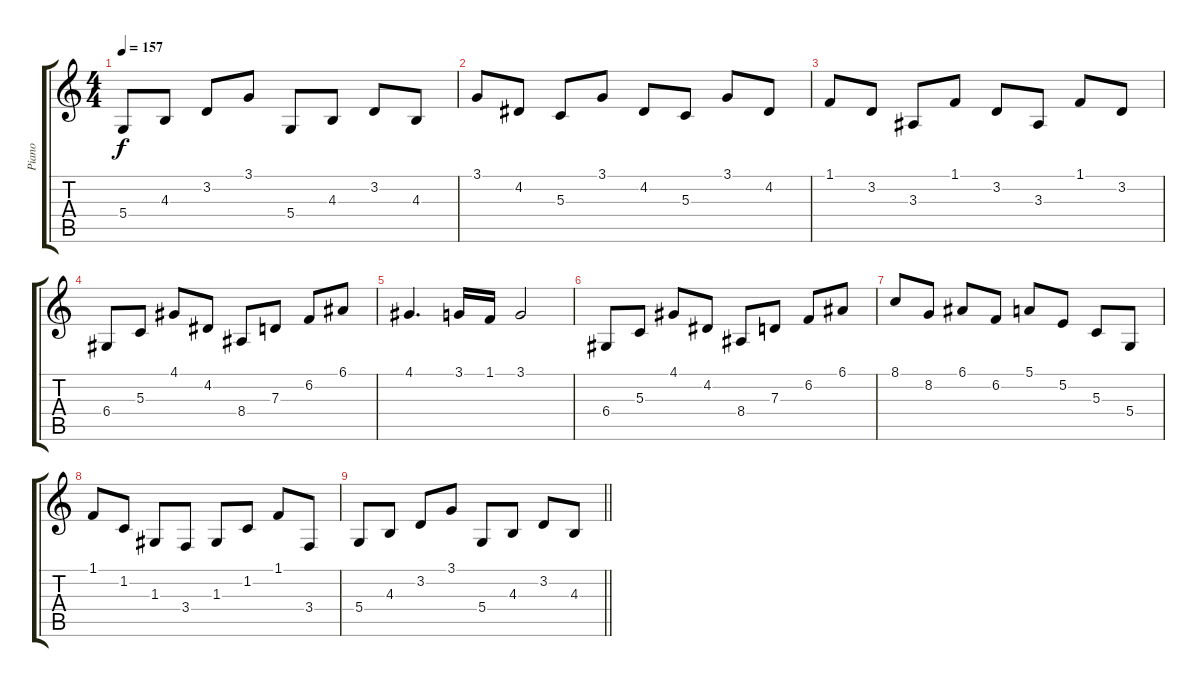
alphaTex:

\track ("Piano" "Piano") {instrument acousticgrandpiano}
\staff {score tabs}
\tuning (E4 B3 G3 D3 A2 D2) {hide}
\ts (4 4)
\tempo 157
\clef g2
\ks c
5.4.8{dy f} 4.3.8 3.2.8 3.1.8 5.4.8 4.3.8 3.2.8 4.3.8 |
3.1.8 4.2.8 5.3.8 3.1.8 4.2.8 5.3.8 3.1.8 4.2.8 |
1.1.8 3.2.8 3.3.8 1.1.8 3.2.8 3.3.8 1.1.8 3.2.8 |
6.4.8 5.3.8 4.1.8 4.2.8 8.4.8 7.3.8 6.2.8 6.1.8 |
4.1.4{d} 3.1.16 1.1.16 3.1.2 |
6.4.8 5.3.8 4.1.8 4.2.8 8.4.8 7.3.8 6.2.8 6.1.8 |
8.1.8 8.2.8 6.1.8 6.2.8 5.1.8 5.2.8 5.3.8 5.4.8 |
1.1.8 1.2.8 1.3.8 3.4.8 1.3.8 1.2.8 1.1.8 3.4.8 |
\barLineRight lightlight
5.4.8 4.3.8 3.2.8 3.1.8 5.4.8 4.3.8 3.2.8 4.3.8
